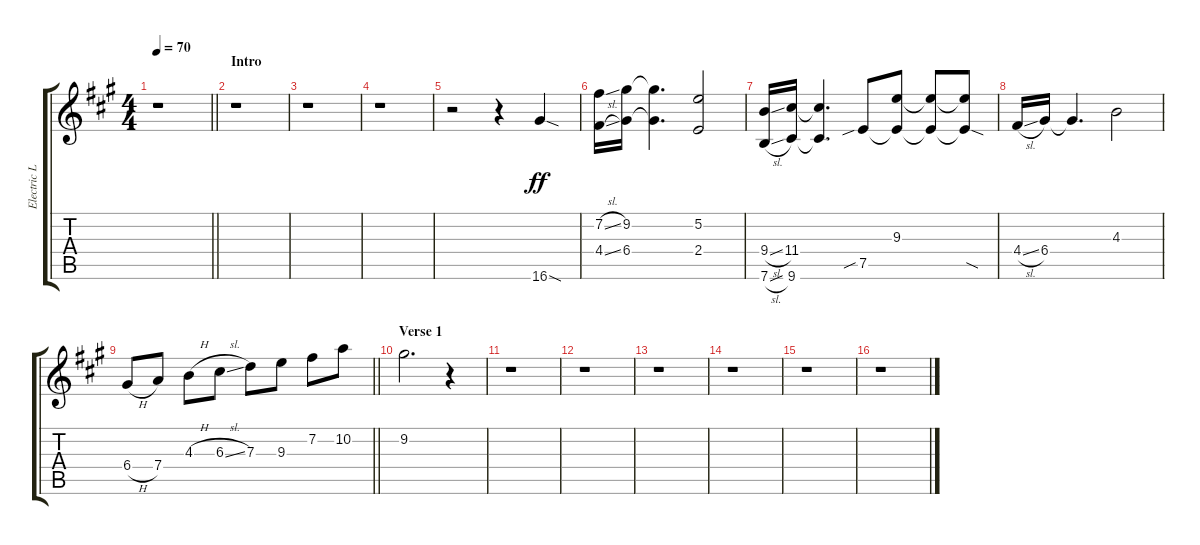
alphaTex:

\track ("Electric Lead, Distortion" "Electric L") {instrument distortionguitar}
\staff {score tabs}
\tuning (E4 B3 G3 D3 A2 E2) {hide}
\ts (4 4)
\tempo 70
\clef g2
\barLineRight lightlight
\ks a
r.1{dy ff instrument distortionguitar} |
\section ("" "Intro")
r.1 |
r.1 |
r.1 |
r.2 r.4 16.6{sod}.4 |
(7.2{sl} 4.4{sl}).16 (9.2 6.4).16 (9.2{t} 6.4{t}).4{d} (5.2 2.4).2 |
(9.4{sl} 7.6{sl}).16 (11.4 9.6).16 (11.4{t} 9.6{t}).4{d} 7.5{sib}.8 (9.3 7.5{t}).8 (9.3{t} 7.5{t}).8 (9.3{t} 7.5{sod t}).8 |
4.4{sl}.16 6.4.16 6.4{t}.4{d} 4.3.2 |
\barLineRight lightlight
6.4{h}.8 7.4.8 4.3{h}.8 6.3{sl}.8 7.3.8 9.3.8 7.2.8 10.2.8 |
\section ("" "Verse 1")
9.2.2{d} r.4 |
r.1 |
r.1 |
r.1 |
r.1 |
r.1 |
r.1
